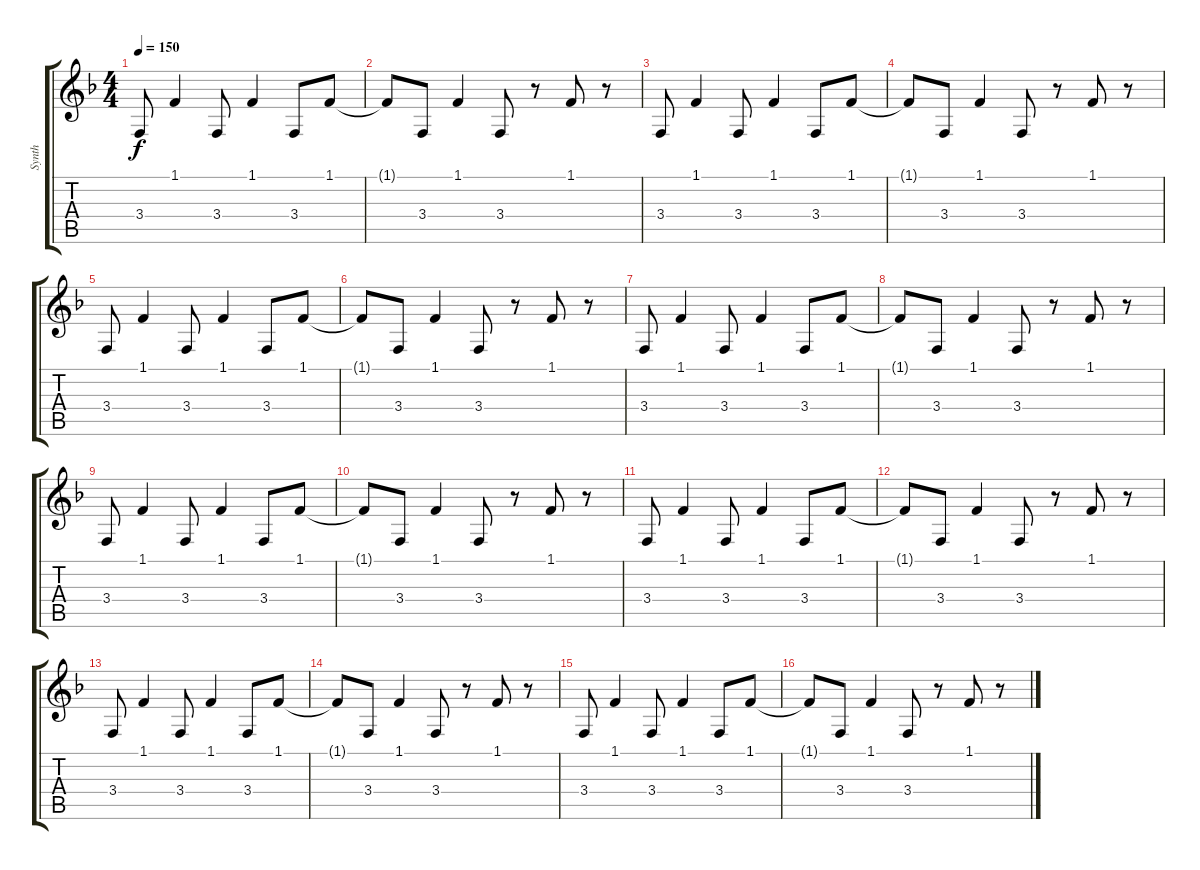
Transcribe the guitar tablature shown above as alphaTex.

\track ("Synth" "Synth") {instrument lead2sawtooth}
\staff {score tabs}
\tuning (E4 B3 G3 D3 A2 E2) {hide}
\ts (4 4)
\tempo 150
\clef g2
\ks f
3.4.8{dy f} 1.1.4 3.4.8 1.1.4 3.4.8 1.1.8 |
1.1{t}.8 3.4.8 1.1.4 3.4.8 r.8 1.1.8 r.8 |
3.4.8 1.1.4 3.4.8 1.1.4 3.4.8 1.1.8 |
1.1{t}.8 3.4.8 1.1.4 3.4.8 r.8 1.1.8 r.8 |
3.4.8 1.1.4 3.4.8 1.1.4 3.4.8 1.1.8 |
1.1{t}.8 3.4.8 1.1.4 3.4.8 r.8 1.1.8 r.8 |
3.4.8 1.1.4 3.4.8 1.1.4 3.4.8 1.1.8 |
1.1{t}.8 3.4.8 1.1.4 3.4.8 r.8 1.1.8 r.8 |
3.4.8 1.1.4 3.4.8 1.1.4 3.4.8 1.1.8 |
1.1{t}.8 3.4.8 1.1.4 3.4.8 r.8 1.1.8 r.8 |
3.4.8 1.1.4 3.4.8 1.1.4 3.4.8 1.1.8 |
1.1{t}.8 3.4.8 1.1.4 3.4.8 r.8 1.1.8 r.8 |
3.4.8 1.1.4 3.4.8 1.1.4 3.4.8 1.1.8 |
1.1{t}.8 3.4.8 1.1.4 3.4.8 r.8 1.1.8 r.8 |
3.4.8 1.1.4 3.4.8 1.1.4 3.4.8 1.1.8 |
1.1{t}.8 3.4.8 1.1.4 3.4.8 r.8 1.1.8 r.8
